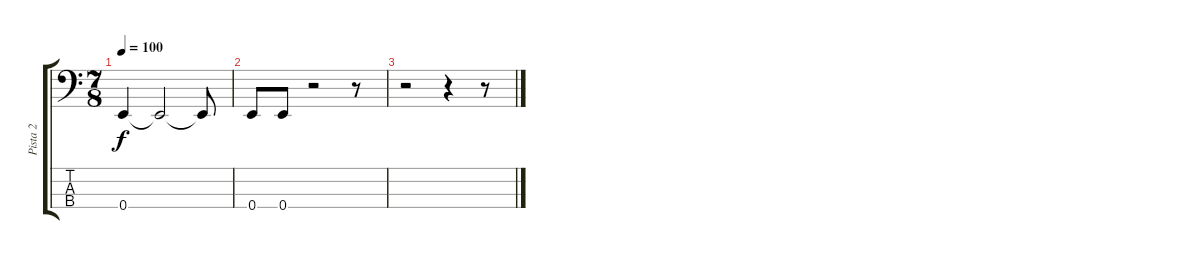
\track ("Pista 2" "Pista 2") {instrument electricbassfinger}
\staff {score tabs}
\tuning (G2 D2 A1 E1) {hide}
\ts (7 8)
\tempo 100
\clef f4
\ks c
0.4.4{dy f} 0.4{t}.2 0.4{t}.8 |
0.4.8 0.4.8 r.2 r.8 |
r.2 r.4 r.8
